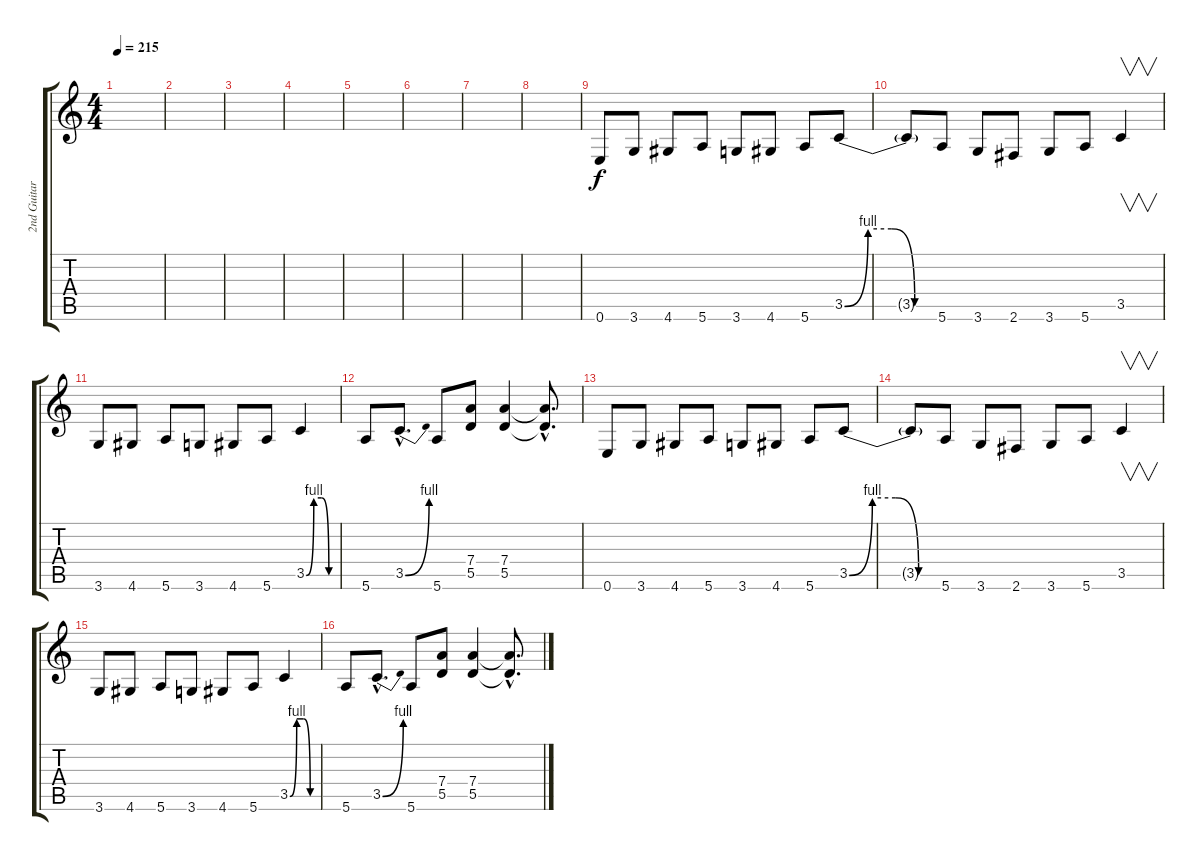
\track ("2nd Guitar" "2nd Guitar") {instrument overdrivenguitar}
\staff {score tabs}
\tuning (E4 B3 G3 D3 A2 E2) {hide}
\ts (4 4)
\tempo 215
\clef g2
\ks c
|
|
|
|
|
|
|
|
0.6.8 3.6.8 4.6.8 5.6.8 3.6.8 4.6.8 5.6.8 3.5{be (custom 0 0 15 4 30 4 45 0 60 0)}.8 |
3.5{t}.8 5.6.8 3.6.8 2.6.8 3.6.8 5.6.8 3.5.4{v} |
3.6.8 4.6.8 5.6.8 3.6.8 4.6.8 5.6.8 3.5{be (custom 0 0 15 4 30 4 45 0 60 0)}.4 |
5.6.8 3.5{be (bend 0 0 60 4) hac}.8{d} 5.6.8 (7.4 5.5).8 (7.4 5.5).4 (7.4{hac t} 5.5{hac t}).8{d} |
0.6.8 3.6.8 4.6.8 5.6.8 3.6.8 4.6.8 5.6.8 3.5{be (custom 0 0 15 4 30 4 45 0 60 0)}.8 |
3.5{t}.8 5.6.8 3.6.8 2.6.8 3.6.8 5.6.8 3.5.4{v} |
3.6.8 4.6.8 5.6.8 3.6.8 4.6.8 5.6.8 3.5{be (custom 0 0 15 4 30 4 45 0 60 0)}.4 |
5.6.8 3.5{be (bend 0 0 60 4) hac}.8{d} 5.6.8 (7.4 5.5).8 (7.4 5.5).4 (7.4{hac t} 5.5{hac t}).8{d}
